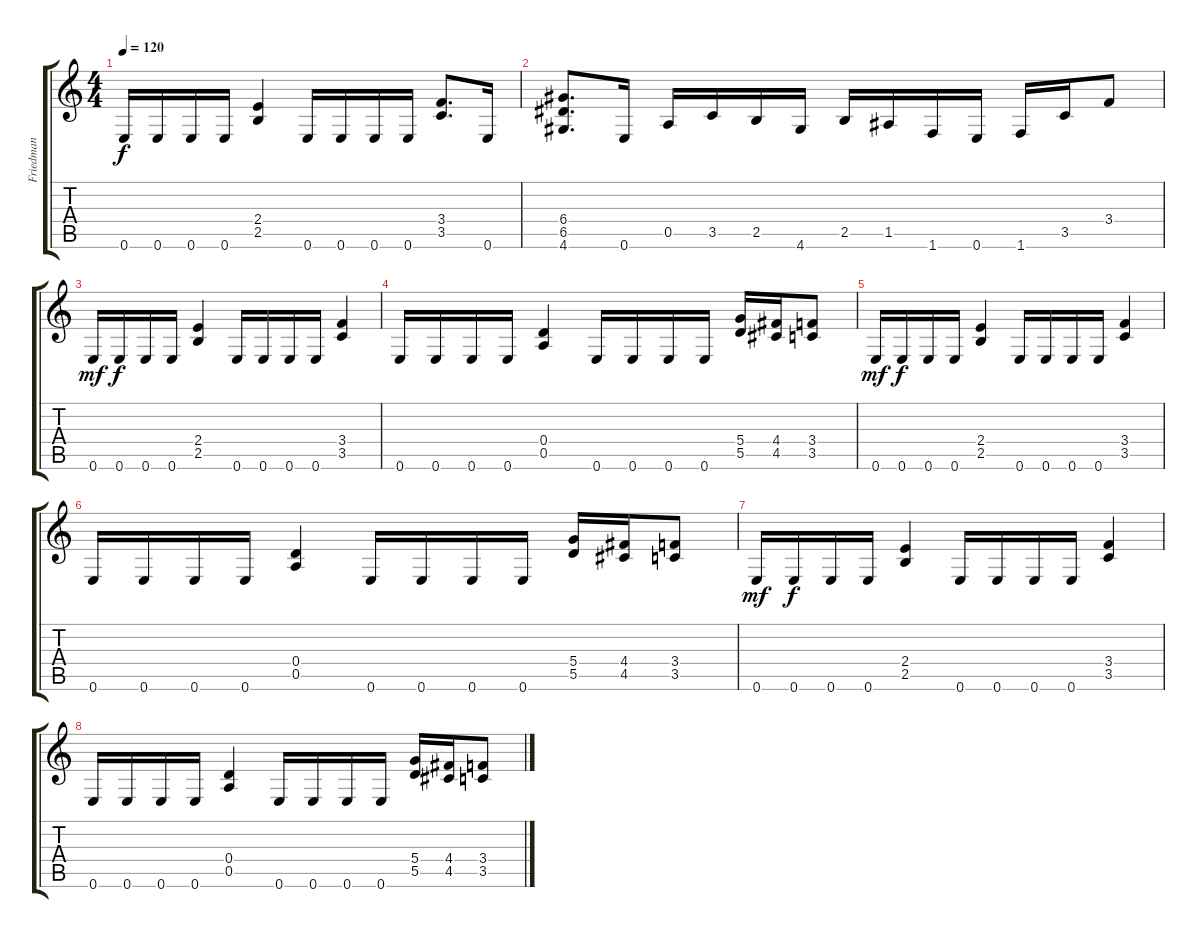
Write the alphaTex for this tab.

\track ("Friedman" "Friedman") {instrument distortionguitar}
\staff {score tabs}
\tuning (E4 B3 G3 D3 A2 E2) {hide}
\ts (4 4)
\tempo 120
\clef g2
\ks c
0.6.16{dy f} 0.6.16 0.6.16 0.6.16 (2.4 2.5).4 0.6.16 0.6.16 0.6.16 0.6.16 (3.4 3.5).8{d} 0.6.16 |
(6.4 6.5 4.6).8{d} 0.6.16 0.5.16 3.5.16 2.5.16 4.6.16 2.5.16 1.5.16 1.6.16 0.6.16 1.6.16 3.5.16 3.4.8 |
0.6.16{dy mf} 0.6.16{dy f} 0.6.16 0.6.16 (2.4 2.5).4 0.6.16 0.6.16 0.6.16 0.6.16 (3.4 3.5).4 |
0.6.16 0.6.16 0.6.16 0.6.16 (0.4 0.5).4 0.6.16 0.6.16 0.6.16 0.6.16 (5.4 5.5).16 (4.4 4.5).16 (3.4 3.5).8 |
0.6.16{dy mf} 0.6.16{dy f} 0.6.16 0.6.16 (2.4 2.5).4 0.6.16 0.6.16 0.6.16 0.6.16 (3.4 3.5).4 |
0.6.16 0.6.16 0.6.16 0.6.16 (0.4 0.5).4 0.6.16 0.6.16 0.6.16 0.6.16 (5.4 5.5).16 (4.4 4.5).16 (3.4 3.5).8 |
0.6.16{dy mf} 0.6.16{dy f} 0.6.16 0.6.16 (2.4 2.5).4 0.6.16 0.6.16 0.6.16 0.6.16 (3.4 3.5).4 |
0.6.16 0.6.16 0.6.16 0.6.16 (0.4 0.5).4 0.6.16 0.6.16 0.6.16 0.6.16 (5.4 5.5).16 (4.4 4.5).16 (3.4 3.5).8
